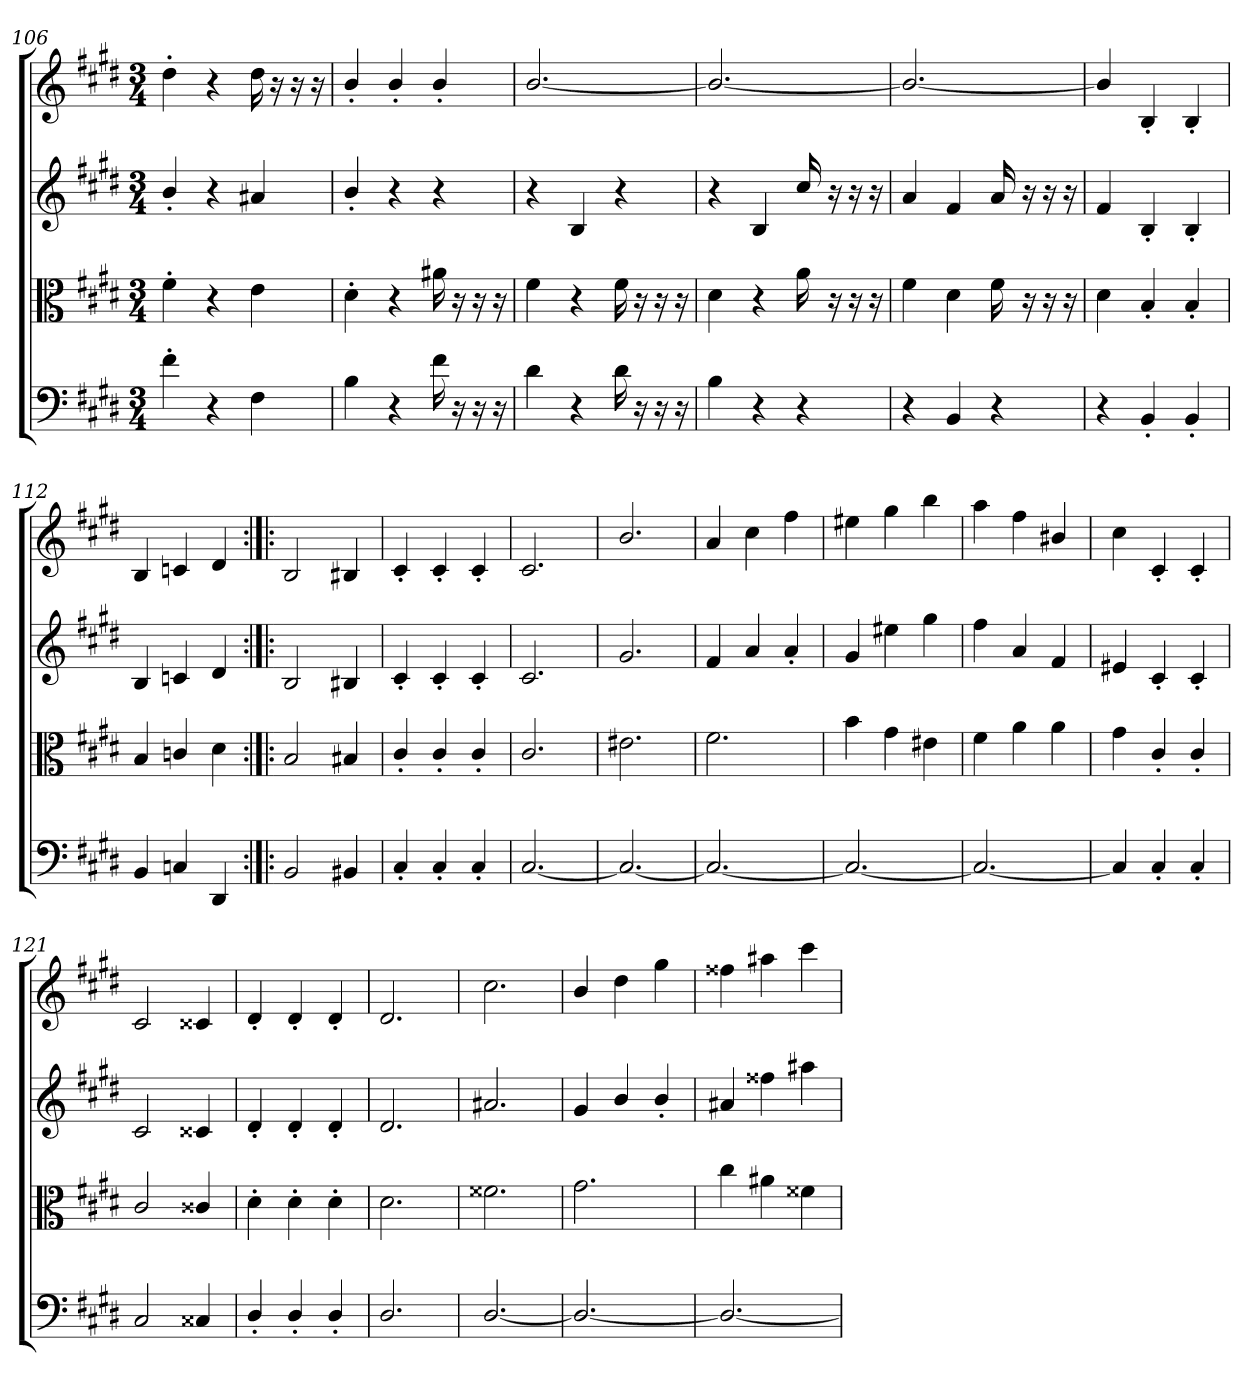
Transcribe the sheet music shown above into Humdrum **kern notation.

**kern	**kern	**kern	**kern
*part4	*part3	*part2	*part1
*staff4	*staff3	*staff2	*staff1
*clefF4	*clefC3	*clefG2	*clefG2
*k[f#c#g#d#]	*k[f#c#g#d#]	*k[f#c#g#d#]	*k[f#c#g#d#]
*E:	*E:	*E:	*E:
*M3/4	*M3/4	*M3/4	*M3/4
=106	=106	=106	=106
4f#'\	4f#'\	4b'/	4dd#'\
4r	4r	4r	4r
4F#\	4e\	4a#X/	16dd#\
.	.	.	16r
.	.	.	16r
.	.	.	16r
=107	=107	=107	=107
4B\	4d#'\	4b'/	4b'/
4r	4r	4r	4b'/
16f#\	16a#X\	4r	4b'/
16r	16r	.	.
16r	16r	.	.
16r	16r	.	.
=108	=108	=108	=108
4d#\	4f#\	4r	[2.b/
4r	4r	4B/	.
16d#\	16f#\	4r	.
16r	16r	.	.
16r	16r	.	.
16r	16r	.	.
=109	=109	=109	=109
4B\	4d#\	4r	2.b/_
4r	4r	4B/	.
4r	16a\	16cc#/	.
.	16r	16r	.
.	16r	16r	.
.	16r	16r	.
=110	=110	=110	=110
4r	4f#\	4a/	2.b/_
4BB/	4d#\	4f#/	.
4r	16f#\	16a/	.
.	16r	16r	.
.	16r	16r	.
.	16r	16r	.
=111	=111	=111	=111
4r	4d#\	4f#/	4b/]
4BB'/	4B'/	4B'/	4B'/
4BB'/	4B'/	4B'/	4B'/
=112	=112	=112	=112
4BB/	4B/	4B/	4B/
4Cn/	4cn/	4cn/	4cn/
4DD#/	4d#\	4d#/	4d#/
=113:|!|:	=113:|!|:	=113:|!|:	=113:|!|:
2BB/	2B/	2B/	2B/
4BB#X/	4B#X/	4B#X/	4B#X/
=114	=114	=114	=114
4C#'/	4c#'/	4c#'/	4c#'/
4C#'/	4c#'/	4c#'/	4c#'/
4C#'/	4c#'/	4c#'/	4c#'/
=115	=115	=115	=115
[2.C#/	2.c#/	2.c#/	2.c#/
=116	=116	=116	=116
2.C#/_	2.e#X\	2.g#/	2.b/
=117	=117	=117	=117
2.C#/_	2.f#\	4f#/	4a/
.	.	4a/	4cc#\
.	.	4a'/	4ff#\
=118	=118	=118	=118
2.C#/_	4b\	4g#/	4ee#X\
.	4g#\	4ee#X\	4gg#\
.	4e#X\	4gg#\	4bb\
=119	=119	=119	=119
2.C#/_	4f#\	4ff#\	4aa\
.	4a\	4a/	4ff#\
.	4a\	4f#/	4b#X/
=120	=120	=120	=120
4C#/]	4g#\	4e#X/	4cc#\
4C#'/	4c#'/	4c#'/	4c#'/
4C#'/	4c#'/	4c#'/	4c#'/
=121	=121	=121	=121
2C#/	2c#/	2c#/	2c#/
4C##X/	4c##X/	4c##X/	4c##X/
=122	=122	=122	=122
4D#'/	4d#'\	4d#'/	4d#'/
4D#'/	4d#'\	4d#'/	4d#'/
4D#'/	4d#'\	4d#'/	4d#'/
=123	=123	=123	=123
2.D#/	2.d#\	2.d#/	2.d#/
=124	=124	=124	=124
[2.D#/	2.f##X\	2.a#X/	2.cc#\
=125	=125	=125	=125
2.D#/_	2.g#\	4g#/	4b/
.	.	4b/	4dd#\
.	.	4b'/	4gg#\
=126	=126	=126	=126
2.D#/_	4cc#\	4a#X/	4ff##X\
.	4a#X\	4ff##X\	4aa#X\
.	4f##X\	4aa#X\	4ccc#\
=	=	=	=
*-	*-	*-	*-
